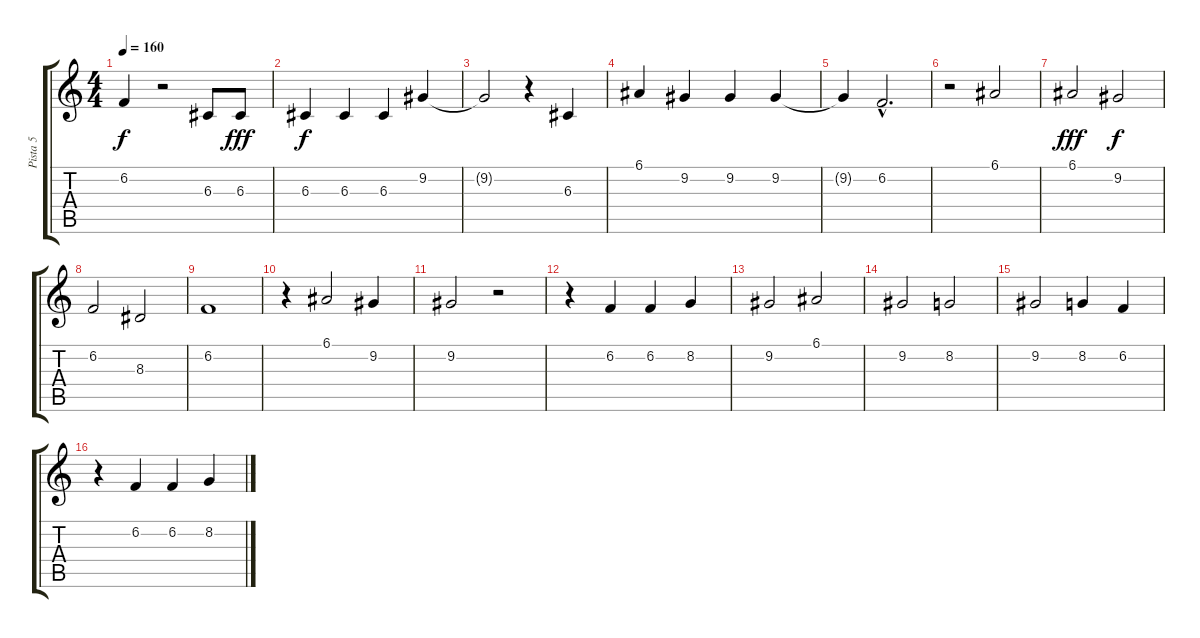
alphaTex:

\track ("Pista 5" "Pista 5") {instrument sopranosax}
\staff {score tabs}
\tuning (E4 B3 G3 D3 A2 E2) {hide}
\ts (4 4)
\tempo 160
\clef g2
\ks c
6.2{t}.4{dy f} r.2 6.3.8 6.3.8{dy fff} |
6.3.4{dy f} 6.3.4 6.3.4 9.2.4 |
9.2{t}.2 r.4 6.3.4 |
6.1.4 9.2.4 9.2.4 9.2.4 |
9.2{t}.4 6.2{hac}.2{d} |
r.2 6.1.2 |
6.1.2{dy fff} 9.2.2{dy f} |
6.2.2 8.3.2 |
6.2.1 |
r.4 6.1.2 9.2.4 |
9.2.2 r.2 |
r.4 6.2.4 6.2.4 8.2.4 |
9.2.2 6.1.2 |
9.2.2 8.2.2 |
9.2.2 8.2.4 6.2.4 |
r.4 6.2.4 6.2.4 8.2.4
